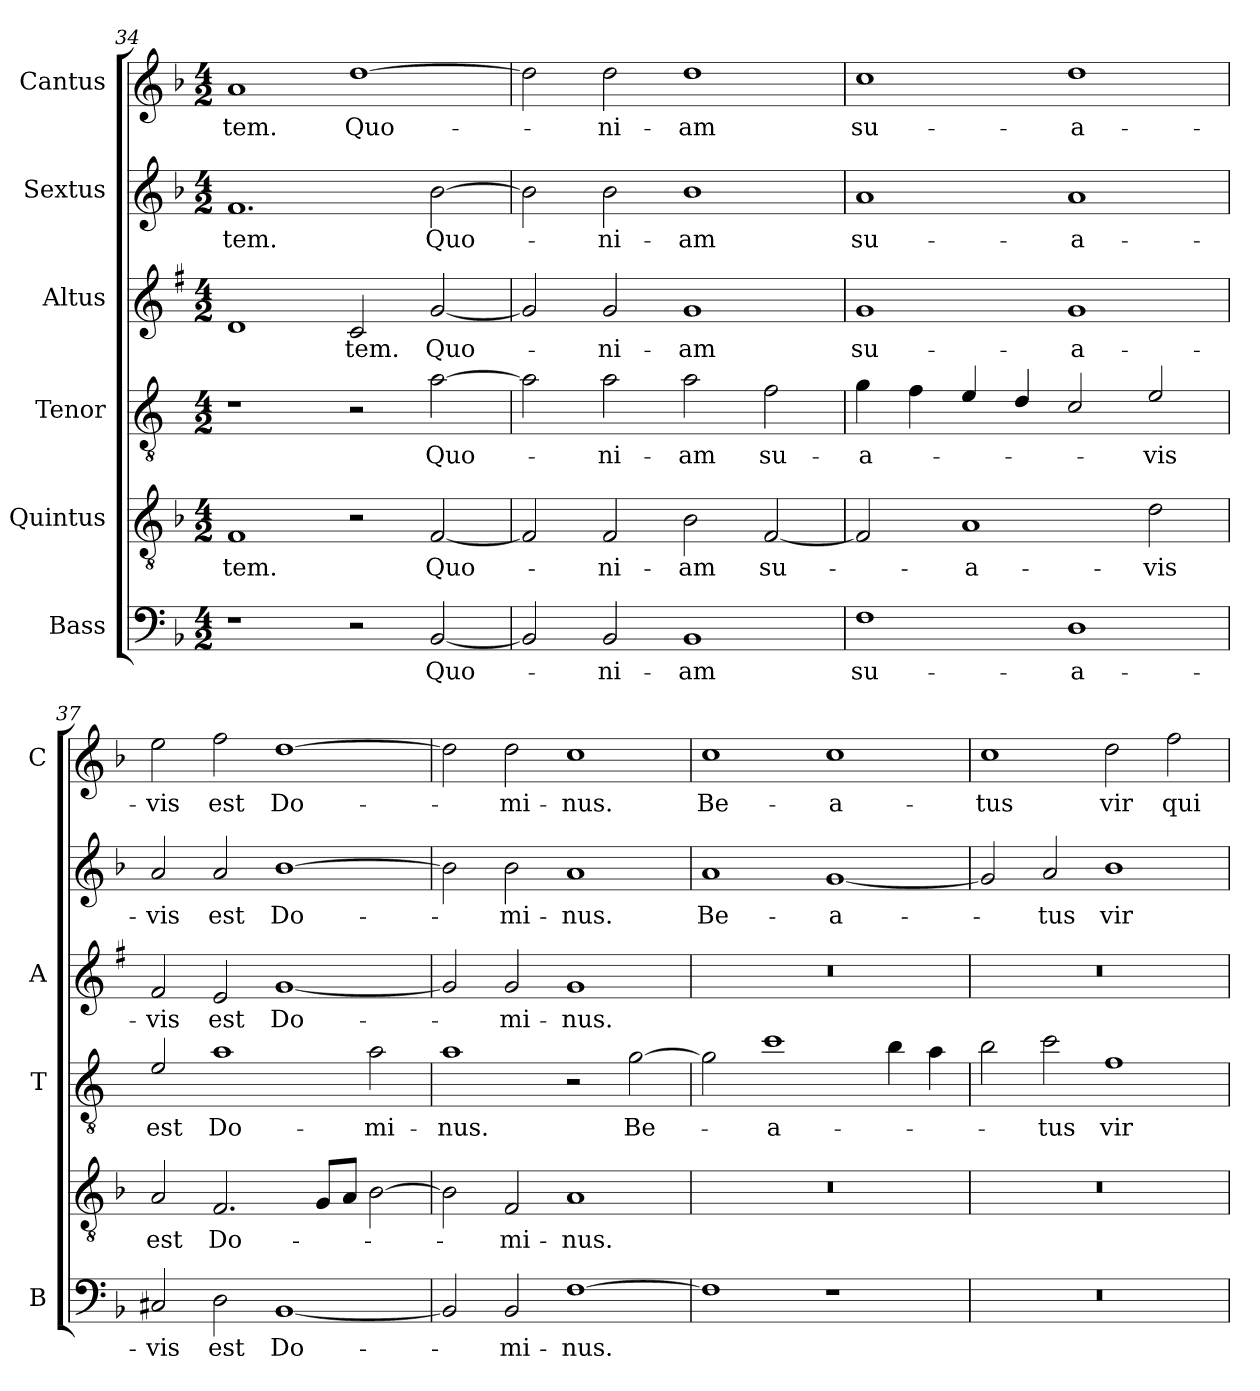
**kern	**text	**kern	**text	**kern	**text	**kern	**text	**kern	**text	**kern	**text
*part6	*part6	*part5	*part5	*part4	*part4	*part3	*part3	*part2	*part2	*part1	*part1
*staff6	*staff6	*staff5	*staff5	*staff4	*staff4	*staff3	*staff3	*staff2	*staff2	*staff1	*staff1
*I"Bass	*	*I"Quintus	*	*I"Tenor	*	*I"Altus	*	*I"Sextus	*	*I"Cantus	*
*I'B	*	*	*	*I'T	*	*I'A	*	*	*	*I'C	*
*clefF4	*	*clefGv2	*	*clefGv2	*	*clefG2	*	*clefG2	*	*clefG2	*
*	*	*	*	*ITrd4c7	*	*ITrd1c2	*	*	*	*	*
*k[b-]	*	*k[b-]	*	*k[b-]	*	*k[b-]	*	*k[b-]	*	*k[b-]	*
*F:	*	*F:	*	*F:	*	*F:	*	*F:	*	*F:	*
*M4/2	*	*M4/2	*	*M4/2	*	*M4/2	*	*M4/2	*	*M4/2	*
=34	=34	=34	=34	=34	=34	=34	=34	=34	=34	=34	=34
!	!	!	!LO:LY:b	!	!	!	!	!	!LO:LY:b	!	!LO:LY:b
1r	.	1F	-tem.	1r	.	1c	.	1.f	-tem.	1a	-tem.
!	!	!	!	!	!	!	!LO:LY:b	!	!	!	!LO:LY:b
2r	.	2r	.	2r	.	2B-/	-tem.	.	.	[1dd	Quo-
!	!LO:LY:b	!	!LO:LY:b	!	!LO:LY:b	!	!LO:LY:b	!	!LO:LY:b	!	!
[2BB-/	Quo-	[2F/	Quo-	[2d\	Quo-	[2f/	Quo-	[2b-\	Quo-	.	.
=35	=35	=35	=35	=35	=35	=35	=35	=35	=35	=35	=35
2BB-/]	.	2F/]	.	2d\]	.	2f/]	.	2b-\]	.	2dd\]	.
!	!LO:LY:b	!	!LO:LY:b	!	!LO:LY:b	!	!LO:LY:b	!	!LO:LY:b	!	!LO:LY:b
2BB-/	-ni-	2F/	-ni-	2d\	-ni-	2f/	-ni-	2b-\	-ni-	2dd\	-ni-
!	!LO:LY:b	!	!LO:LY:b	!	!LO:LY:b	!	!LO:LY:b	!	!LO:LY:b	!	!LO:LY:b
1BB-	-am	2B-\	-am	2d\	-am	1f	-am	1b-	-am	1dd	-am
!	!	!	!LO:LY:b	!	!LO:LY:b	!	!	!	!	!	!
.	.	[2F/	su-	2B-\	su-	.	.	.	.	.	.
!!LO:LB:g=z
=36	=36	=36	=36	=36	=36	=36	=36	=36	=36	=36	=36
!	!LO:LY:b	!	!	!	!LO:LY:b	!	!LO:LY:b	!	!LO:LY:b	!	!LO:LY:b
1F	su-	2F/]	.	4c\	-a-	1f	su-	1a	su-	1cc	su-
.	.	.	.	4B-\	.	.	.	.	.	.	.
!	!	!	!LO:LY:b	!	!	!	!	!	!	!	!
.	.	1A	-a-	4A/	.	.	.	.	.	.	.
.	.	.	.	4G/	.	.	.	.	.	.	.
!	!LO:LY:b	!	!	!	!	!	!LO:LY:b	!	!LO:LY:b	!	!LO:LY:b
1D	-a-	.	.	2F/	.	1f	-a-	1a	-a-	1dd	-a-
!	!	!	!LO:LY:b	!	!LO:LY:b	!	!	!	!	!	!
.	.	2d\	-vis	2A/	-vis	.	.	.	.	.	.
=37	=37	=37	=37	=37	=37	=37	=37	=37	=37	=37	=37
!	!LO:LY:b	!	!LO:LY:b	!	!LO:LY:b	!	!LO:LY:b	!	!LO:LY:b	!	!LO:LY:b
2C#X/	-vis	2A/	est	2A/	est	2e/	-vis	2a/	-vis	2ee\	-vis
!	!LO:LY:b	!	!LO:LY:b	!	!LO:LY:b	!	!LO:LY:b	!	!LO:LY:b	!	!LO:LY:b
2D\	est	2.F/	Do-	1d	Do-	2d/	est	2a/	est	2ff\	est
!	!LO:LY:b	!	!	!	!	!	!LO:LY:b	!	!LO:LY:b	!	!LO:LY:b
[1BB-	Do-	.	.	.	.	[1f	Do-	[1b-	Do-	[1dd	Do-
.	.	8G/L	.	.	.	.	.	.	.	.	.
.	.	8A/J	.	.	.	.	.	.	.	.	.
!	!	!	!	!	!LO:LY:b	!	!	!	!	!	!
.	.	[2B-\	.	2d\	-mi-	.	.	.	.	.	.
=38	=38	=38	=38	=38	=38	=38	=38	=38	=38	=38	=38
!	!	!	!	!	!LO:LY:b	!	!	!	!	!	!
2BB-/]	.	2B-\]	.	1d	-nus.	2f/]	.	2b-\]	.	2dd\]	.
!	!LO:LY:b	!	!LO:LY:b	!	!	!	!LO:LY:b	!	!LO:LY:b	!	!LO:LY:b
2BB-/	-mi-	2F/	-mi-	.	.	2f/	-mi-	2b-\	-mi-	2dd\	-mi-
!	!LO:LY:b	!	!LO:LY:b	!	!	!	!LO:LY:b	!	!LO:LY:b	!	!LO:LY:b
[1F	-nus.	1A	-nus.	2r	.	1f	-nus.	1a	-nus.	1cc	-nus.
!	!	!	!	!	!LO:LY:b	!	!	!	!	!	!
.	.	.	.	[2c\	Be-	.	.	.	.	.	.
=39	=39	=39	=39	=39	=39	=39	=39	=39	=39	=39	=39
!	!	!	!	!	!	!	!	!	!LO:LY:b	!	!LO:LY:b
1F]	.	0r	.	2c\]	.	0r	.	1a	Be-	1cc	Be-
!	!	!	!	!	!LO:LY:b	!	!	!	!	!	!
.	.	.	.	1f	-a-	.	.	.	.	.	.
!	!	!	!	!	!	!	!	!	!LO:LY:b	!	!LO:LY:b
1r	.	.	.	.	.	.	.	[1g	-a-	1cc	-a-
.	.	.	.	4e\	.	.	.	.	.	.	.
.	.	.	.	4d\	.	.	.	.	.	.	.
=40	=40	=40	=40	=40	=40	=40	=40	=40	=40	=40	=40
!	!	!	!	!	!	!	!	!	!	!	!LO:LY:b
0r	.	0r	.	2e\	.	0r	.	2g/]	.	1cc	-tus
!	!	!	!	!	!LO:LY:b	!	!	!	!LO:LY:b	!	!
.	.	.	.	2f\	-tus	.	.	2a/	-tus	.	.
!	!	!	!	!	!LO:LY:b	!	!	!	!LO:LY:b	!	!LO:LY:b
.	.	.	.	1B-	vir	.	.	1b-	vir	2dd\	vir
!	!	!	!	!	!	!	!	!	!	!	!LO:LY:b
.	.	.	.	.	.	.	.	.	.	2ff\	qui
=	=	=	=	=	=	=	=	=	=	=	=
*-	*-	*-	*-	*-	*-	*-	*-	*-	*-	*-	*-
